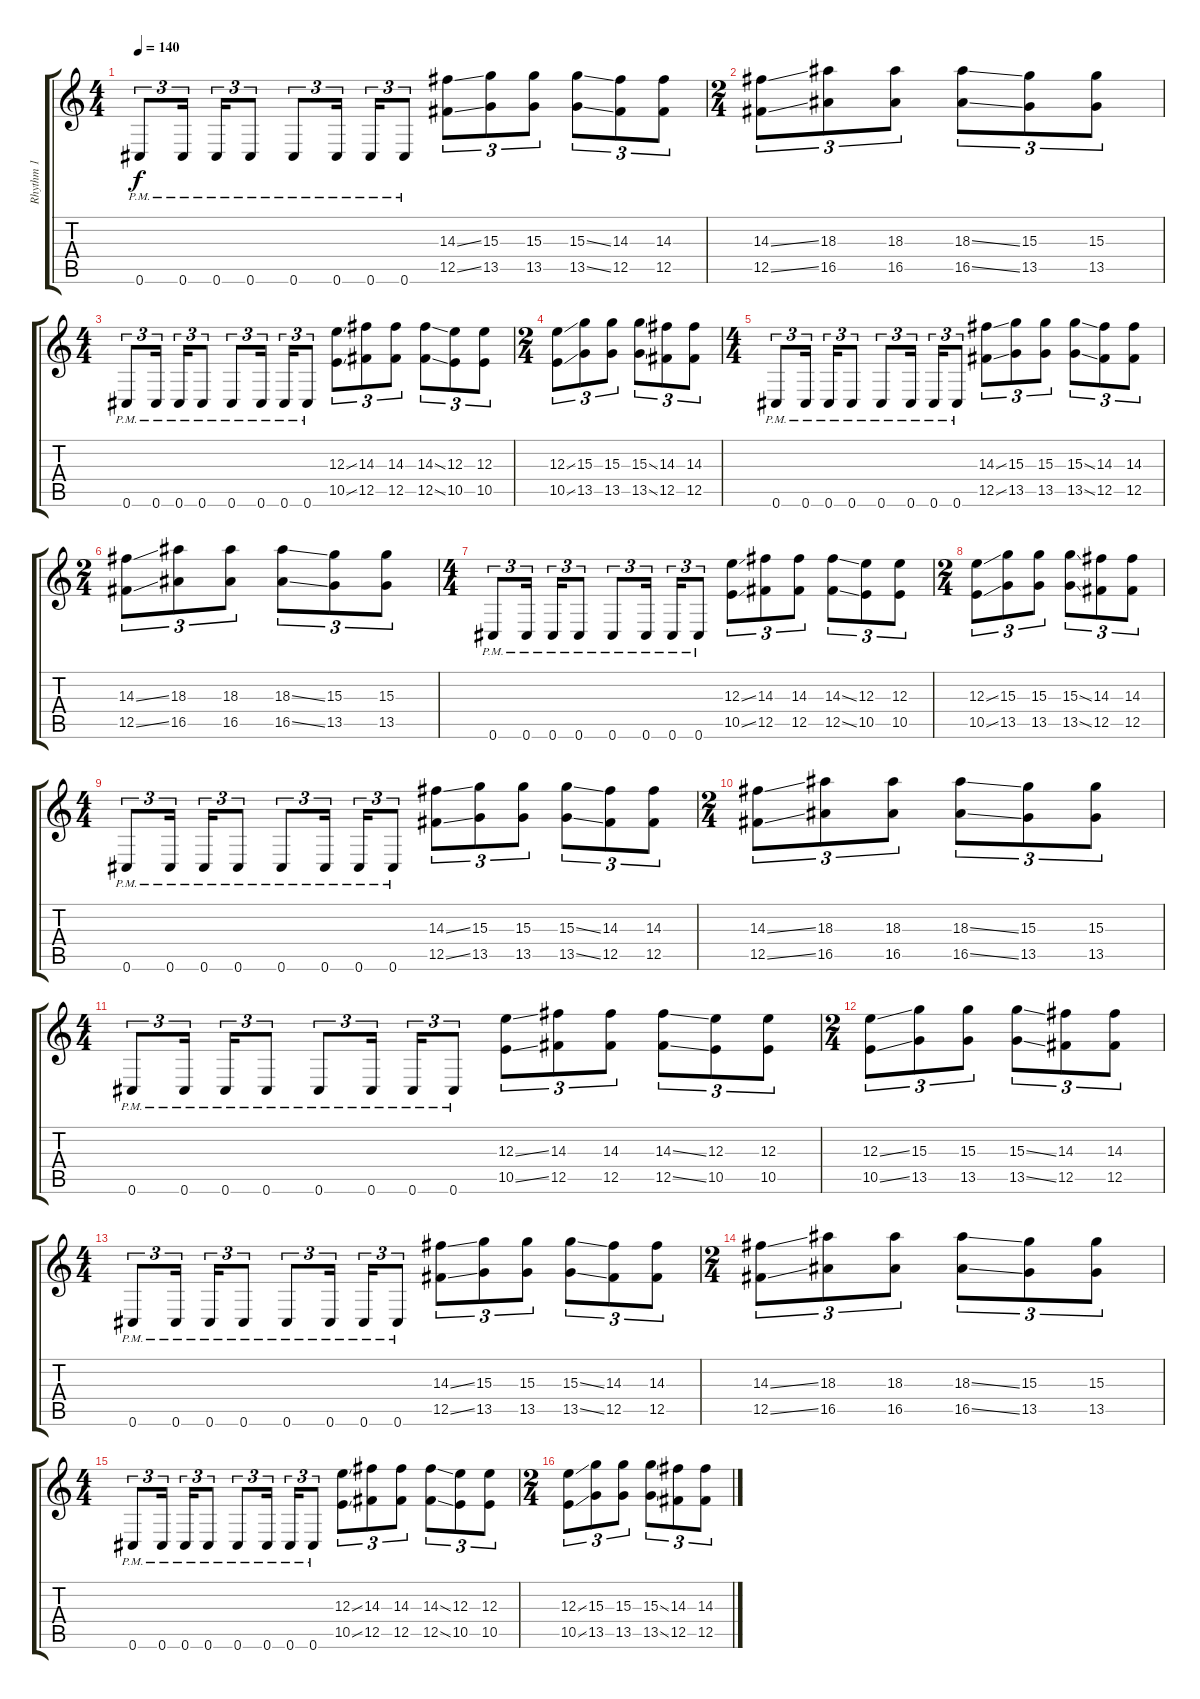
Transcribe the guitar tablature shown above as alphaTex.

\track ("Rhythm 1" "Rhythm 1") {instrument distortionguitar}
\staff {score tabs}
\tuning (Db4 Ab3 E3 B2 Gb2 Db2) {hide}
\ts (4 4)
\tempo 140
\clef g2
\ks c
0.6{pm}.8{tu (3 2) dy f} 0.6{pm}.16{tu (3 2)} 0.6{pm}.16{tu (3 2)} 0.6{pm}.8{tu (3 2)} 0.6{pm}.8{tu (3 2)} 0.6{pm}.16{tu (3 2)} 0.6{pm}.16{tu (3 2)} 0.6{pm}.8{tu (3 2)} (14.3{ss} 12.5{ss}).8{tu (3 2)} (15.3 13.5).8{tu (3 2)} (15.3 13.5).8{tu (3 2)} (15.3{ss} 13.5{ss}).8{tu (3 2)} (14.3 12.5).8{tu (3 2)} (14.3 12.5).8{tu (3 2)} |
\ts (2 4)
(14.3{ss} 12.5{ss}).8{tu (3 2)} (18.3 16.5).8{tu (3 2)} (18.3 16.5).8{tu (3 2)} (18.3{ss} 16.5{ss}).8{tu (3 2)} (15.3 13.5).8{tu (3 2)} (15.3 13.5).8{tu (3 2)} |
\ts (4 4)
0.6{pm}.8{tu (3 2)} 0.6{pm}.16{tu (3 2)} 0.6{pm}.16{tu (3 2)} 0.6{pm}.8{tu (3 2)} 0.6{pm}.8{tu (3 2)} 0.6{pm}.16{tu (3 2)} 0.6{pm}.16{tu (3 2)} 0.6{pm}.8{tu (3 2)} (12.3{ss} 10.5{ss}).8{tu (3 2)} (14.3 12.5).8{tu (3 2)} (14.3 12.5).8{tu (3 2)} (14.3{ss} 12.5{ss}).8{tu (3 2)} (12.3 10.5).8{tu (3 2)} (12.3 10.5).8{tu (3 2)} |
\ts (2 4)
(12.3{ss} 10.5{ss}).8{tu (3 2)} (15.3 13.5).8{tu (3 2)} (15.3 13.5).8{tu (3 2)} (15.3{ss} 13.5{ss}).8{tu (3 2)} (14.3 12.5).8{tu (3 2)} (14.3 12.5).8{tu (3 2)} |
\ts (4 4)
0.6{pm}.8{tu (3 2)} 0.6{pm}.16{tu (3 2)} 0.6{pm}.16{tu (3 2)} 0.6{pm}.8{tu (3 2)} 0.6{pm}.8{tu (3 2)} 0.6{pm}.16{tu (3 2)} 0.6{pm}.16{tu (3 2)} 0.6{pm}.8{tu (3 2)} (14.3{ss} 12.5{ss}).8{tu (3 2)} (15.3 13.5).8{tu (3 2)} (15.3 13.5).8{tu (3 2)} (15.3{ss} 13.5{ss}).8{tu (3 2)} (14.3 12.5).8{tu (3 2)} (14.3 12.5).8{tu (3 2)} |
\ts (2 4)
(14.3{ss} 12.5{ss}).8{tu (3 2)} (18.3 16.5).8{tu (3 2)} (18.3 16.5).8{tu (3 2)} (18.3{ss} 16.5{ss}).8{tu (3 2)} (15.3 13.5).8{tu (3 2)} (15.3 13.5).8{tu (3 2)} |
\ts (4 4)
0.6{pm}.8{tu (3 2)} 0.6{pm}.16{tu (3 2)} 0.6{pm}.16{tu (3 2)} 0.6{pm}.8{tu (3 2)} 0.6{pm}.8{tu (3 2)} 0.6{pm}.16{tu (3 2)} 0.6{pm}.16{tu (3 2)} 0.6{pm}.8{tu (3 2)} (12.3{ss} 10.5{ss}).8{tu (3 2)} (14.3 12.5).8{tu (3 2)} (14.3 12.5).8{tu (3 2)} (14.3{ss} 12.5{ss}).8{tu (3 2)} (12.3 10.5).8{tu (3 2)} (12.3 10.5).8{tu (3 2)} |
\ts (2 4)
(12.3{ss} 10.5{ss}).8{tu (3 2)} (15.3 13.5).8{tu (3 2)} (15.3 13.5).8{tu (3 2)} (15.3{ss} 13.5{ss}).8{tu (3 2)} (14.3 12.5).8{tu (3 2)} (14.3 12.5).8{tu (3 2)} |
\ts (4 4)
0.6{pm}.8{tu (3 2)} 0.6{pm}.16{tu (3 2)} 0.6{pm}.16{tu (3 2)} 0.6{pm}.8{tu (3 2)} 0.6{pm}.8{tu (3 2)} 0.6{pm}.16{tu (3 2)} 0.6{pm}.16{tu (3 2)} 0.6{pm}.8{tu (3 2)} (14.3{ss} 12.5{ss}).8{tu (3 2)} (15.3 13.5).8{tu (3 2)} (15.3 13.5).8{tu (3 2)} (15.3{ss} 13.5{ss}).8{tu (3 2)} (14.3 12.5).8{tu (3 2)} (14.3 12.5).8{tu (3 2)} |
\ts (2 4)
(14.3{ss} 12.5{ss}).8{tu (3 2)} (18.3 16.5).8{tu (3 2)} (18.3 16.5).8{tu (3 2)} (18.3{ss} 16.5{ss}).8{tu (3 2)} (15.3 13.5).8{tu (3 2)} (15.3 13.5).8{tu (3 2)} |
\ts (4 4)
0.6{pm}.8{tu (3 2)} 0.6{pm}.16{tu (3 2)} 0.6{pm}.16{tu (3 2)} 0.6{pm}.8{tu (3 2)} 0.6{pm}.8{tu (3 2)} 0.6{pm}.16{tu (3 2)} 0.6{pm}.16{tu (3 2)} 0.6{pm}.8{tu (3 2)} (12.3{ss} 10.5{ss}).8{tu (3 2)} (14.3 12.5).8{tu (3 2)} (14.3 12.5).8{tu (3 2)} (14.3{ss} 12.5{ss}).8{tu (3 2)} (12.3 10.5).8{tu (3 2)} (12.3 10.5).8{tu (3 2)} |
\ts (2 4)
(12.3{ss} 10.5{ss}).8{tu (3 2)} (15.3 13.5).8{tu (3 2)} (15.3 13.5).8{tu (3 2)} (15.3{ss} 13.5{ss}).8{tu (3 2)} (14.3 12.5).8{tu (3 2)} (14.3 12.5).8{tu (3 2)} |
\ts (4 4)
0.6{pm}.8{tu (3 2)} 0.6{pm}.16{tu (3 2)} 0.6{pm}.16{tu (3 2)} 0.6{pm}.8{tu (3 2)} 0.6{pm}.8{tu (3 2)} 0.6{pm}.16{tu (3 2)} 0.6{pm}.16{tu (3 2)} 0.6{pm}.8{tu (3 2)} (14.3{ss} 12.5{ss}).8{tu (3 2)} (15.3 13.5).8{tu (3 2)} (15.3 13.5).8{tu (3 2)} (15.3{ss} 13.5{ss}).8{tu (3 2)} (14.3 12.5).8{tu (3 2)} (14.3 12.5).8{tu (3 2)} |
\ts (2 4)
(14.3{ss} 12.5{ss}).8{tu (3 2)} (18.3 16.5).8{tu (3 2)} (18.3 16.5).8{tu (3 2)} (18.3{ss} 16.5{ss}).8{tu (3 2)} (15.3 13.5).8{tu (3 2)} (15.3 13.5).8{tu (3 2)} |
\ts (4 4)
0.6{pm}.8{tu (3 2)} 0.6{pm}.16{tu (3 2)} 0.6{pm}.16{tu (3 2)} 0.6{pm}.8{tu (3 2)} 0.6{pm}.8{tu (3 2)} 0.6{pm}.16{tu (3 2)} 0.6{pm}.16{tu (3 2)} 0.6{pm}.8{tu (3 2)} (12.3{ss} 10.5{ss}).8{tu (3 2)} (14.3 12.5).8{tu (3 2)} (14.3 12.5).8{tu (3 2)} (14.3{ss} 12.5{ss}).8{tu (3 2)} (12.3 10.5).8{tu (3 2)} (12.3 10.5).8{tu (3 2)} |
\ts (2 4)
(12.3{ss} 10.5{ss}).8{tu (3 2)} (15.3 13.5).8{tu (3 2)} (15.3 13.5).8{tu (3 2)} (15.3{ss} 13.5{ss}).8{tu (3 2)} (14.3 12.5).8{tu (3 2)} (14.3 12.5).8{tu (3 2)}
